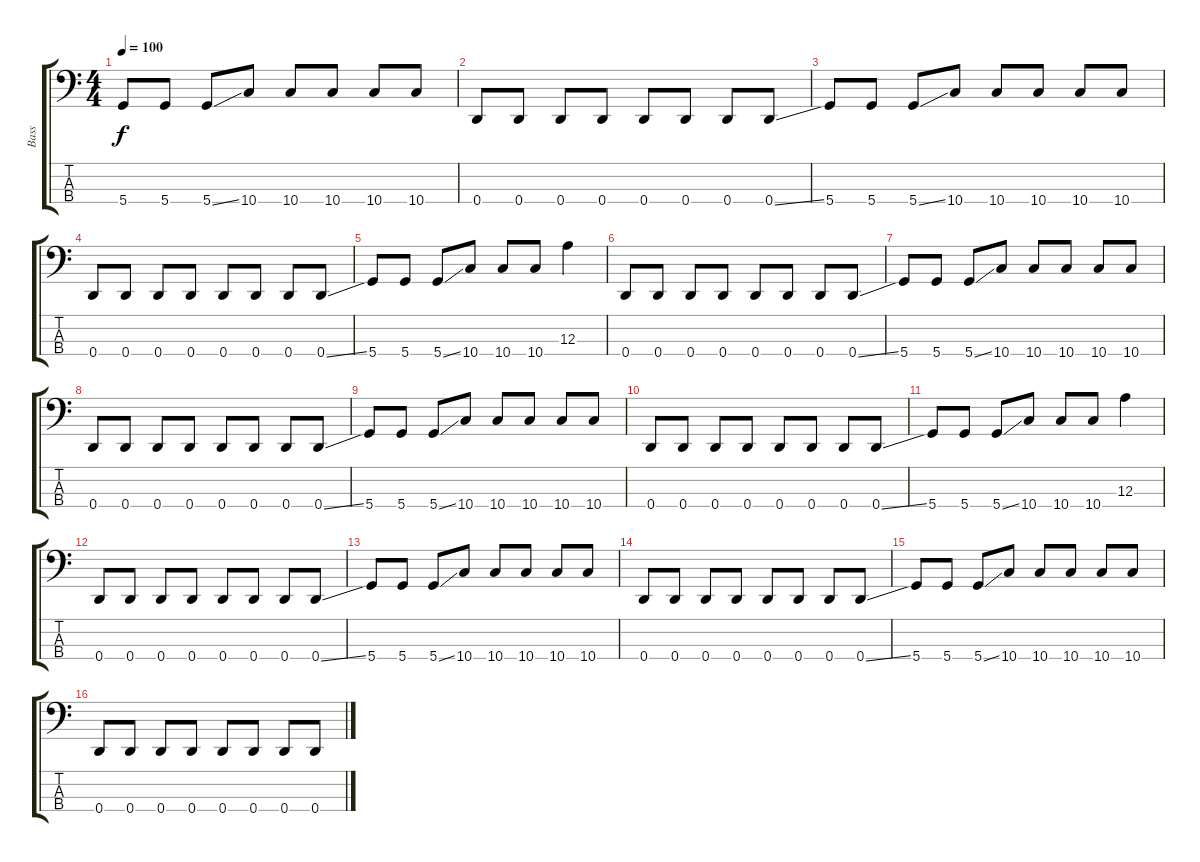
\track ("Bass" "Bass") {instrument electricbassfinger}
\staff {score tabs}
\tuning (G2 D2 A1 D1) {hide}
\ts (4 4)
\tempo 100
\clef f4
\ks c
5.4.8{dy f} 5.4.8 5.4{ss}.8 10.4.8 10.4.8 10.4.8 10.4.8 10.4.8 |
0.4.8 0.4.8 0.4.8 0.4.8 0.4.8 0.4.8 0.4.8 0.4{ss}.8 |
5.4.8 5.4.8 5.4{ss}.8 10.4.8 10.4.8 10.4.8 10.4.8 10.4.8 |
0.4.8 0.4.8 0.4.8 0.4.8 0.4.8 0.4.8 0.4.8 0.4{ss}.8 |
5.4.8 5.4.8 5.4{ss}.8 10.4.8 10.4.8 10.4.8 12.3.4 |
0.4.8 0.4.8 0.4.8 0.4.8 0.4.8 0.4.8 0.4.8 0.4{ss}.8 |
5.4.8 5.4.8 5.4{ss}.8 10.4.8 10.4.8 10.4.8 10.4.8 10.4.8 |
0.4.8 0.4.8 0.4.8 0.4.8 0.4.8 0.4.8 0.4.8 0.4{ss}.8 |
5.4.8 5.4.8 5.4{ss}.8 10.4.8 10.4.8 10.4.8 10.4.8 10.4.8 |
0.4.8 0.4.8 0.4.8 0.4.8 0.4.8 0.4.8 0.4.8 0.4{ss}.8 |
5.4.8 5.4.8 5.4{ss}.8 10.4.8 10.4.8 10.4.8 12.3.4 |
0.4.8 0.4.8 0.4.8 0.4.8 0.4.8 0.4.8 0.4.8 0.4{ss}.8 |
5.4.8 5.4.8 5.4{ss}.8 10.4.8 10.4.8 10.4.8 10.4.8 10.4.8 |
0.4.8 0.4.8 0.4.8 0.4.8 0.4.8 0.4.8 0.4.8 0.4{ss}.8 |
5.4.8 5.4.8 5.4{ss}.8 10.4.8 10.4.8 10.4.8 10.4.8 10.4.8 |
0.4.8 0.4.8 0.4.8 0.4.8 0.4.8 0.4.8 0.4.8 0.4{ss}.8
